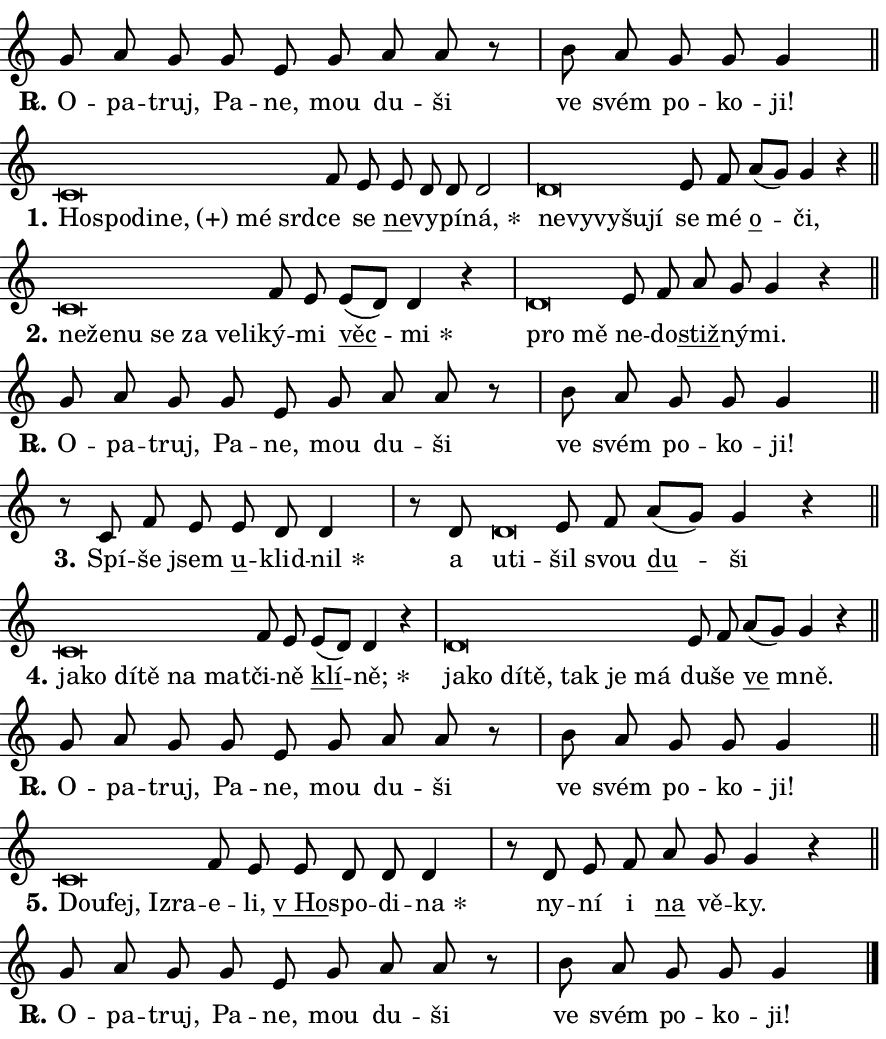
\version "2.24.0"
\header { tagline = "" }
\paper {
  indent = 0\cm
  top-margin = 0\cm
  right-margin = 0.13\cm % to fit lyric hyphens
  bottom-margin = 0\cm
  left-margin = 0\cm
  paper-width = 15\cm
  page-breaking = #ly:one-page-breaking
  system-system-spacing.basic-distance = #11
  score-system-spacing.basic-distance = #11
  ragged-last = ##f
}


%% Author: Thomas Morley
%% https://lists.gnu.org/archive/html/lilypond-user/2020-05/msg00002.html
#(define (line-position grob)
"Returns position of @var[grob} in current system:
   @code{'start}, if at first time-step
   @code{'end}, if at last time-step
   @code{'middle} otherwise
"
  (let* ((col (ly:item-get-column grob))
         (ln (ly:grob-object col 'left-neighbor))
         (rn (ly:grob-object col 'right-neighbor))
         (col-to-check-left (if (ly:grob? ln) ln col))
         (col-to-check-right (if (ly:grob? rn) rn col))
         (break-dir-left
           (and
             (ly:grob-property col-to-check-left 'non-musical #f)
             (ly:item-break-dir col-to-check-left)))
         (break-dir-right
           (and
             (ly:grob-property col-to-check-right 'non-musical #f)
             (ly:item-break-dir col-to-check-right))))
        (cond ((eqv? 1 break-dir-left) 'start)
              ((eqv? -1 break-dir-right) 'end)
              (else 'middle))))

#(define (tranparent-at-line-position vctor)
  (lambda (grob)
  "Relying on @code{line-position} select the relevant enry from @var{vctor}.
Used to determine transparency,"
    (case (line-position grob)
      ((end) (not (vector-ref vctor 0)))
      ((middle) (not (vector-ref vctor 1)))
      ((start) (not (vector-ref vctor 2))))))

noteHeadBreakVisibility =
#(define-music-function (break-visibility)(vector?)
"Makes @code{NoteHead}s transparent relying on @var{break-visibility}"
#{
  \override NoteHead.transparent =
    #(tranparent-at-line-position break-visibility)
#})

#(define delete-ledgers-for-transparent-note-heads
  (lambda (grob)
    "Reads whether a @code{NoteHead} is transparent.
If so this @code{NoteHead} is removed from @code{'note-heads} from
@var{grob}, which is supposed to be @code{LedgerLineSpanner}.
As a result ledgers are not printed for this @code{NoteHead}"
    (let* ((nhds-array (ly:grob-object grob 'note-heads))
           (nhds-list
             (if (ly:grob-array? nhds-array)
                 (ly:grob-array->list nhds-array)
                 '()))
           ;; Relies on the transparent-property being done before
           ;; Staff.LedgerLineSpanner.after-line-breaking is executed.
           ;; This is fragile ...
           (to-keep
             (remove
               (lambda (nhd)
                 (ly:grob-property nhd 'transparent #f))
               nhds-list)))
      ;; TODO find a better method to iterate over grob-arrays, similiar
      ;; to filter/remove etc for lists
      ;; For now rebuilt from scratch
      (set! (ly:grob-object grob 'note-heads)  '())
      (for-each
        (lambda (nhd)
          (ly:pointer-group-interface::add-grob grob 'note-heads nhd))
        to-keep))))

squashNotes = {
  \override NoteHead.X-extent = #'(-0.2 . 0.2)
  \override NoteHead.Y-extent = #'(-0.75 . 0)
  \override NoteHead.stencil =
    #(lambda (grob)
       (let ((pos (ly:grob-property grob 'staff-position)))
         (begin
           (if (< pos -7) (display "ERROR: Lower brevis then expected\n") (display ""))
           (if (<= pos -6) ly:text-interface::print ly:note-head::print))))
}
unSquashNotes = {
  \revert NoteHead.X-extent
  \revert NoteHead.Y-extent
  \revert NoteHead.stencil
}

hideNotes = \noteHeadBreakVisibility #begin-of-line-visible
unHideNotes = \noteHeadBreakVisibility #all-visible

% work-around for resetting accidentals
% https://lilypond.org/doc/v2.23/Documentation/notation/displaying-rhythms#unmetered-music
cadenzaMeasure = {
  \cadenzaOff
  \partial 1024 s1024
  \cadenzaOn
}

#(define-markup-command (accent layout props text) (markup?)
  "Underline accented syllable"
  (interpret-markup layout props
    #{\markup \override #'(offset . 4.3) \underline { #text }#}))

responsum = \markup \concat {
  "R" \hspace #-1.05 \path #0.1 #'((moveto 0 0.07) (lineto 0.9 0.8)) \hspace #0.05 "."
}

spaceSize = #0.6828661417322834 % exact space size for TeX Gyre Schola

\layout {
  \context {
    \Staff
    \remove "Time_signature_engraver"
    \override LedgerLineSpanner.after-line-breaking = #delete-ledgers-for-transparent-note-heads
  }
  \context {
    \Lyrics {
      \override LyricSpace.minimum-distance = \spaceSize
      \override LyricText.font-name = #"TeX Gyre Schola"
      \override LyricText.font-size = 1
      \override StanzaNumber.font-name = #"TeX Gyre Schola Bold"
      \override StanzaNumber.font-size = 1
    }
  }
  \context {
    \Score 
    \override NoteHead.text =
      #(lambda (grob) 
        (let ((pos (ly:grob-property grob 'staff-position)))
          #{\markup {
            \combine
              \halign #-0.55 \raise #(if (= pos -6) 0 0.5) \override #'(thickness . 2) \draw-line #'(3.2 . 0)
              \musicglyph "noteheads.sM1"
          }#}))
  }
}

% magnetic-lyrics.ily
%
%   written by
%     Jean Abou Samra <jean@abou-samra.fr>
%     Werner Lemberg <wl@gnu.org>
%
%   adapted by
%     Jiri Hon <jiri.hon@gmail.com>
%
% Version 2022-Apr-15

% https://www.mail-archive.com/lilypond-user@gnu.org/msg149350.html

#(define (Left_hyphen_pointer_engraver context)
   "Collect syllable-hyphen-syllable occurrences in lyrics and store
them in properties.  This engraver only looks to the left.  For
example, if the lyrics input is @code{foo -- bar}, it does the
following.

@itemize @bullet
@item
Set the @code{text} property of the @code{LyricHyphen} grob between
@q{foo} and @q{bar} to @code{foo}.

@item
Set the @code{left-hyphen} property of the @code{LyricText} grob with
text @q{foo} to the @code{LyricHyphen} grob between @q{foo} and
@q{bar}.
@end itemize

Use this auxiliary engraver in combination with the
@code{lyric-@/text::@/apply-@/magnetic-@/offset!} hook."
   (let ((hyphen #f)
         (text #f))
     (make-engraver
      (acknowledgers
       ((lyric-syllable-interface engraver grob source-engraver)
        (set! text grob)))
      (end-acknowledgers
       ((lyric-hyphen-interface engraver grob source-engraver)
        ;(when (not (grob::has-interface grob 'lyric-space-interface))
          (set! hyphen grob)));)
      ((stop-translation-timestep engraver)
       (when (and text hyphen)
         (ly:grob-set-object! text 'left-hyphen hyphen))
       (set! text #f)
       (set! hyphen #f)))))

#(define (lyric-text::apply-magnetic-offset! grob)
   "If the space between two syllables is less than the value in
property @code{LyricText@/.details@/.squash-threshold}, move the right
syllable to the left so that it gets concatenated with the left
syllable.

Use this function as a hook for
@code{LyricText@/.after-@/line-@/breaking} if the
@code{Left_@/hyphen_@/pointer_@/engraver} is active."
   (let ((hyphen (ly:grob-object grob 'left-hyphen #f)))
     (when hyphen
       (let ((left-text (ly:spanner-bound hyphen LEFT)))
         (when (grob::has-interface left-text 'lyric-syllable-interface)
           (let* ((common (ly:grob-common-refpoint grob left-text X))
                  (this-x-ext (ly:grob-extent grob common X))
                  (left-x-ext
                   (begin
                     ;; Trigger magnetism for left-text.
                     (ly:grob-property left-text 'after-line-breaking)
                     (ly:grob-extent left-text common X)))
                  ;; `delta` is the gap width between two syllables.
                  (delta (- (interval-start this-x-ext)
                            (interval-end left-x-ext)))
                  (details (ly:grob-property grob 'details))
                  (threshold (assoc-get 'squash-threshold details 0.2)))
             (when (< delta threshold)
               (let* (;; We have to manipulate the input text so that
                      ;; ligatures crossing syllable boundaries are not
                      ;; disabled.  For languages based on the Latin
                      ;; script this is essentially a beautification.
                      ;; However, for non-Western scripts it can be a
                      ;; necessity.
                      (lt (ly:grob-property left-text 'text))
                      (rt (ly:grob-property grob 'text))
                      (is-space (grob::has-interface hyphen 'lyric-space-interface))
                      (space (if is-space " " ""))
                      (extra-delta (if is-space spaceSize 0))
                      ;; Append new syllable.
                      (ltrt-space (if (and (string? lt) (string? rt))
                                (string-append lt space rt)
                                (make-concat-markup (list lt space rt))))
                      ;; Right-align `ltrt` to the right side.
                      (ltrt-space-markup (grob-interpret-markup
                               grob
                               (make-translate-markup
                                (cons (interval-length this-x-ext) 0)
                                (make-right-align-markup ltrt-space)))))
                 (begin
                   ;; Don't print `left-text`.
                   (ly:grob-set-property! left-text 'stencil #f)
                   ;; Set text and stencil (which holds all collected
                   ;; syllables so far) and shift it to the left.
                   (ly:grob-set-property! grob 'text ltrt-space)
                   (ly:grob-set-property! grob 'stencil ltrt-space-markup)
                   (ly:grob-translate-axis! grob (- (- delta extra-delta)) X))))))))))


#(define (lyric-hyphen::displace-bounds-first grob)
   ;; Make very sure this callback isn't triggered too early.
   (let ((left (ly:spanner-bound grob LEFT))
         (right (ly:spanner-bound grob RIGHT)))
     (ly:grob-property left 'after-line-breaking)
     (ly:grob-property right 'after-line-breaking)
     (ly:lyric-hyphen::print grob)))

squashThreshold = #0.4

\layout {
  \context {
    \Lyrics
    \consists #Left_hyphen_pointer_engraver
    \override LyricText.after-line-breaking =
      #lyric-text::apply-magnetic-offset!
    \override LyricHyphen.stencil = #lyric-hyphen::displace-bounds-first
    \override LyricText.details.squash-threshold = \squashThreshold
    \override LyricHyphen.minimum-distance = 0
    \override LyricHyphen.minimum-length = \squashThreshold
  }
}

squashText = \override LyricText.details.squash-threshold = 9999
unSquashText = \override LyricText.details.squash-threshold = \squashThreshold

leftText = \override LyricText.self-alignment-X = #LEFT
unLeftText = \revert LyricText.self-alignment-X

starOffset = #(lambda (grob) 
                (let ((x_offset (ly:self-alignment-interface::aligned-on-x-parent grob)))
                  (if (= x_offset 0) 0 (+ x_offset 1.2))))

star = #(define-music-function (syllable)(string?)
"Append star separator at the end of a syllable"
#{
  \once \override LyricText.X-offset = #starOffset
  \lyricmode { \markup {
    #syllable
    \override #'((font-name . "TeX Gyre Schola Bold")) \hspace #0.2 \lower #0.65 \larger "*"
  } }
#})

starAccent = #(define-music-function (syllable)(string?)
"Append star separator at the end of a syllable and make accent"
#{
  \once \override LyricText.X-offset = #starOffset
  \lyricmode { \markup {
    \accent #syllable
    \override #'((font-name . "TeX Gyre Schola Bold")) \hspace #0.2 \lower #0.65 \larger "*"
  } }
#})

breath = #(define-music-function (syllable)(string?)
"Append breathing indicator at the end of a syllable"
#{
  \lyricmode { \markup { #syllable "+" } }
#})

optionalBreath = #(define-music-function (syllable)(string?)
"Append optional breathing indicator at the end of a syllable"
#{
  \lyricmode { \markup { #syllable "(+)" } }
#})


\score {
    <<
        \new Voice = "melody" { \cadenzaOn \key c \major \relative { g'8 a g g e \bar "" g a a r \cadenzaMeasure \bar "|" b a g g g4 \cadenzaMeasure \bar "||" \break } }
        \new Lyrics \lyricsto "melody" { \lyricmode { \set stanza = \responsum
O -- pa -- truj, Pa -- ne, mou du -- ši ve svém po -- ko -- ji! } }
    >>
    \layout {}
}

\score {
    <<
        \new Voice = "melody" { \cadenzaOn \key c \major \relative { \squashNotes c'\breve*1/16 \hideNotes \breve*1/16 \bar "" \breve*1/16 \bar "" \breve*1/16 \bar "" \breve*1/16 \breve*1/16 \bar "" \unHideNotes \unSquashNotes f8 e \bar "" e d d d2 \cadenzaMeasure \bar "|" \squashNotes d\breve*1/16 \hideNotes \breve*1/16 \bar "" \breve*1/16 \bar "" \breve*1/16 \breve*1/16 \bar "" \unHideNotes \unSquashNotes e8 f \bar "" a[( g)] g4 r \cadenzaMeasure \bar "||" \break } }
        \new Lyrics \lyricsto "melody" { \lyricmode { \set stanza = "1."
\leftText Ho -- \squashText spo -- di -- \optionalBreath ne, mé srd -- \unLeftText \unSquashText ce se \markup \accent ne -- vy -- pí -- \star ná, \leftText ne -- \squashText vy -- vy -- šu -- jí \unLeftText \unSquashText se mé \markup \accent o -- či, } }
    >>
    \layout {}
}

\score {
    <<
        \new Voice = "melody" { \cadenzaOn \key c \major \relative { \squashNotes c'\breve*1/16 \hideNotes \breve*1/16 \bar "" \breve*1/16 \bar "" \breve*1/16 \bar "" \breve*1/16 \bar "" \breve*1/16 \breve*1/16 \bar "" \unHideNotes \unSquashNotes f8 e \bar "" e[( d)] d4 r \cadenzaMeasure \bar "|" \squashNotes d\breve*1/16 \hideNotes \breve*1/16 \bar "" \unHideNotes \unSquashNotes e8 f \bar "" a g g4 r \cadenzaMeasure \bar "||" \break } }
        \new Lyrics \lyricsto "melody" { \lyricmode { \set stanza = "2."
\leftText ne -- \squashText že -- nu se za ve -- li -- \unLeftText \unSquashText ký -- mi \markup \accent věc -- \star mi \leftText pro \squashText mě \unLeftText \unSquashText ne -- do -- \markup \accent stiž -- ný -- mi. } }
    >>
    \layout {}
}

\score {
    <<
        \new Voice = "melody" { \cadenzaOn \key c \major \relative { g'8 a g g e \bar "" g a a r \cadenzaMeasure \bar "|" b a g g g4 \cadenzaMeasure \bar "||" \break } }
        \new Lyrics \lyricsto "melody" { \lyricmode { \set stanza = \responsum
O -- pa -- truj, Pa -- ne, mou du -- ši ve svém po -- ko -- ji! } }
    >>
    \layout {}
}

\score {
    <<
        \new Voice = "melody" { \cadenzaOn \key c \major \relative { r8 c'8 f8 e \bar "" e d d4 \cadenzaMeasure \bar "|" r8 d \squashNotes d\breve*1/16 \hideNotes \breve*1/16 \bar "" \unHideNotes \unSquashNotes e8 f \bar "" a[( g)] g4 r \cadenzaMeasure \bar "||" \break } }
        \new Lyrics \lyricsto "melody" { \lyricmode { \set stanza = "3."
Spí -- še jsem \markup \accent u -- klid -- \star nil a \leftText u -- \squashText ti -- \unLeftText \unSquashText šil svou \markup \accent du -- ši } }
    >>
    \layout {}
}

\score {
    <<
        \new Voice = "melody" { \cadenzaOn \key c \major \relative { \squashNotes c'\breve*1/16 \hideNotes \breve*1/16 \bar "" \breve*1/16 \bar "" \breve*1/16 \bar "" \breve*1/16 \breve*1/16 \bar "" \unHideNotes \unSquashNotes f8 e \bar "" e[( d)] d4 r \cadenzaMeasure \bar "|" \squashNotes d\breve*1/16 \hideNotes \breve*1/16 \bar "" \breve*1/16 \bar "" \breve*1/16 \bar "" \breve*1/16 \bar "" \breve*1/16 \breve*1/16 \bar "" \unHideNotes \unSquashNotes e8 f \bar "" a[( g)] g4 r \cadenzaMeasure \bar "||" \break } }
        \new Lyrics \lyricsto "melody" { \lyricmode { \set stanza = "4."
\leftText ja -- \squashText ko dí -- tě na mat -- \unLeftText \unSquashText či -- ně \markup \accent klí -- \star ně; \leftText ja -- \squashText ko dí -- tě, tak je má \unLeftText \unSquashText du -- še \markup \accent ve mně. } }
    >>
    \layout {}
}

\score {
    <<
        \new Voice = "melody" { \cadenzaOn \key c \major \relative { g'8 a g g e \bar "" g a a r \cadenzaMeasure \bar "|" b a g g g4 \cadenzaMeasure \bar "||" \break } }
        \new Lyrics \lyricsto "melody" { \lyricmode { \set stanza = \responsum
O -- pa -- truj, Pa -- ne, mou du -- ši ve svém po -- ko -- ji! } }
    >>
    \layout {}
}

\score {
    <<
        \new Voice = "melody" { \cadenzaOn \key c \major \relative { \squashNotes c'\breve*1/16 \hideNotes \breve*1/16 \bar "" \breve*1/16 \breve*1/16 \bar "" \unHideNotes \unSquashNotes f8 e \bar "" e d d d4 \cadenzaMeasure \bar "|" r8 d e8 f \bar "" a g g4 r \cadenzaMeasure \bar "||" \break } }
        \new Lyrics \lyricsto "melody" { \lyricmode { \set stanza = "5."
\leftText Dou -- \squashText fej, Iz -- ra -- \unLeftText \unSquashText e -- li, \markup \accent "v Ho" -- spo -- di -- \star na ny -- ní i \markup \accent na vě -- ky. } }
    >>
    \layout {}
}

\score {
    <<
        \new Voice = "melody" { \cadenzaOn \key c \major \relative { g'8 a g g e \bar "" g a a r \cadenzaMeasure \bar "|" b a g g g4 \cadenzaMeasure \bar "||" \break } \bar "|." }
        \new Lyrics \lyricsto "melody" { \lyricmode { \set stanza = \responsum
O -- pa -- truj, Pa -- ne, mou du -- ši ve svém po -- ko -- ji! } }
    >>
    \layout {}
}
